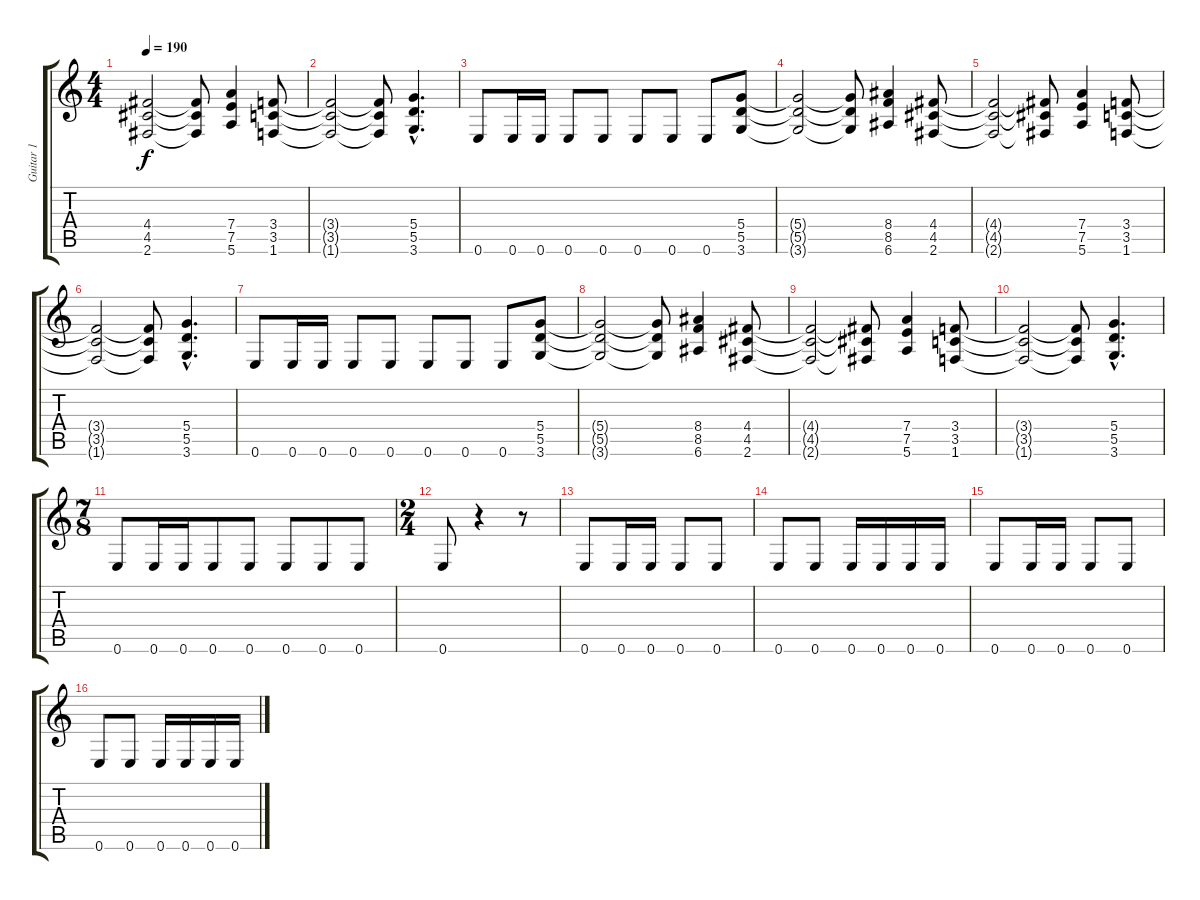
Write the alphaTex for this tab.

\track ("Guitar 1" "Guitar 1") {instrument distortionguitar}
\staff {score tabs}
\tuning (E4 B3 G3 D3 A2 E2) {hide}
\ts (4 4)
\tempo 190
\clef g2
\ks c
(4.4{t} 4.5{t} 2.6{t}).2{dy f} (4.4{t} 4.5{t} 2.6{t}).8 (7.4 7.5 5.6).4 (3.4 3.5 1.6).8 |
(3.4{t} 3.5{t} 1.6{t}).2 (3.4{t} 3.5{t} 1.6{t}).8 (5.4{hac} 5.5{hac} 3.6{hac}).4{d} |
0.6.8 0.6.16 0.6.16 0.6.8 0.6.8 0.6.8 0.6.8 0.6.8 (5.4 5.5 3.6).8 |
(5.4{t} 5.5{t} 3.6{t}).2 (5.4{t} 5.5{t} 3.6{t}).8 (8.4 8.5 6.6).4 (4.4 4.5 2.6).8 |
(4.4{t} 4.5{t} 2.6{t}).2 (4.4{t} 4.5{t} 2.6{t}).8 (7.4 7.5 5.6).4 (3.4 3.5 1.6).8 |
(3.4{t} 3.5{t} 1.6{t}).2 (3.4{t} 3.5{t} 1.6{t}).8 (5.4{hac} 5.5{hac} 3.6{hac}).4{d} |
0.6.8 0.6.16 0.6.16 0.6.8 0.6.8 0.6.8 0.6.8 0.6.8 (5.4 5.5 3.6).8 |
(5.4{t} 5.5{t} 3.6{t}).2 (5.4{t} 5.5{t} 3.6{t}).8 (8.4 8.5 6.6).4 (4.4 4.5 2.6).8 |
(4.4{t} 4.5{t} 2.6{t}).2 (4.4{t} 4.5{t} 2.6{t}).8 (7.4 7.5 5.6).4 (3.4 3.5 1.6).8 |
(3.4{t} 3.5{t} 1.6{t}).2 (3.4{t} 3.5{t} 1.6{t}).8 (5.4{hac} 5.5{hac} 3.6{hac}).4{d} |
\ts (7 8)
0.6.8 0.6.16 0.6.16 0.6.8 0.6.8 0.6.8 0.6.8 0.6.8 |
\ts (2 4)
0.6.8 r.4 r.8 |
0.6.8 0.6.16 0.6.16 0.6.8 0.6.8 |
0.6.8 0.6.8 0.6.16 0.6.16 0.6.16 0.6.16 |
0.6.8 0.6.16 0.6.16 0.6.8 0.6.8 |
0.6.8 0.6.8 0.6.16 0.6.16 0.6.16 0.6.16
